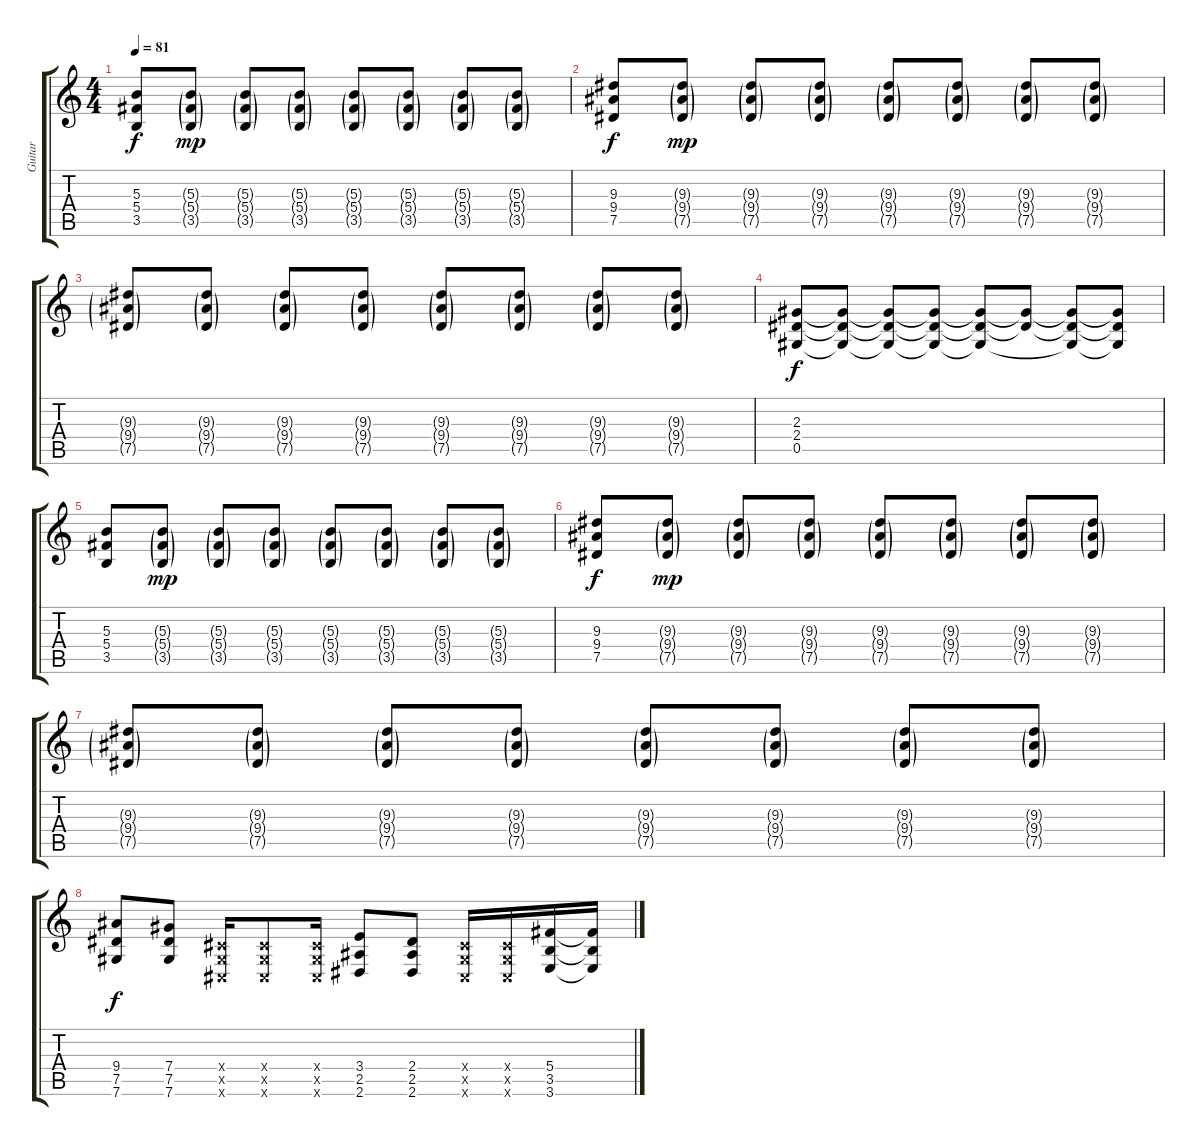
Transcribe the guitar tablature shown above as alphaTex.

\track ("Guitar" "Guitar") {instrument overdrivenguitar}
\staff {score tabs}
\tuning (Eb4 Bb3 Gb3 Db3 Ab2 Db2) {hide}
\ts (4 4)
\tempo 81
\clef g2
\ks c
(5.3 5.4 3.5).8{dy f volume 13} (5.3{g} 5.4{g} 3.5{g}).8{dy mp volume 11 balance 16} (5.3{g} 5.4{g} 3.5{g}).8{balance 0} (5.3{g} 5.4{g} 3.5{g}).8{balance 16} (5.3{g} 5.4{g} 3.5{g}).8{balance 0} (5.3{g} 5.4{g} 3.5{g}).8{balance 16} (5.3{g} 5.4{g} 3.5{g}).8{balance 0} (5.3{g} 5.4{g} 3.5{g}).8{balance 16} |
(9.3 9.4 7.5).8{dy f volume 13} (9.3{g} 9.4{g} 7.5{g}).8{dy mp volume 11 balance 16} (9.3{g} 9.4{g} 7.5{g}).8{balance 0} (9.3{g} 9.4{g} 7.5{g}).8{balance 16} (9.3{g} 9.4{g} 7.5{g}).8{balance 0} (9.3{g} 9.4{g} 7.5{g}).8{balance 16} (9.3{g} 9.4{g} 7.5{g}).8{balance 0} (9.3{g} 9.4{g} 7.5{g}).8{balance 16} |
(9.3{g} 9.4{g} 7.5{g}).8 (9.3{g} 9.4{g} 7.5{g}).8{volume 11 balance 16} (9.3{g} 9.4{g} 7.5{g}).8{balance 0} (9.3{g} 9.4{g} 7.5{g}).8{balance 16} (9.3{g} 9.4{g} 7.5{g}).8{balance 0} (9.3{g} 9.4{g} 7.5{g}).8{balance 16} (9.3{g} 9.4{g} 7.5{g}).8{balance 0} (9.3{g} 9.4{g} 7.5{g}).8{balance 16} |
(2.3 2.4 0.5).8{dy f instrument electricguitarclean} (2.3{t} 2.4{t} 0.5{t}).8{volume 11} (2.3{t} 2.4{t} 0.5{t}).8 (2.3{t} 2.4{t} 0.5{t}).8 (2.3{t} 2.4{t} 0.5{t}).8 (2.3{t} 2.4{t}).8 (2.3{t} 2.4{t} 0.5{t}).8 (2.3{t} 2.4{t} 0.5{t}).8 |
(5.3 5.4 3.5).8{volume 13} (5.3{g} 5.4{g} 3.5{g}).8{dy mp volume 11 balance 16} (5.3{g} 5.4{g} 3.5{g}).8{balance 0} (5.3{g} 5.4{g} 3.5{g}).8{balance 16} (5.3{g} 5.4{g} 3.5{g}).8{balance 0} (5.3{g} 5.4{g} 3.5{g}).8{balance 16} (5.3{g} 5.4{g} 3.5{g}).8{balance 0} (5.3{g} 5.4{g} 3.5{g}).8{balance 16} |
(9.3 9.4 7.5).8{dy f volume 13} (9.3{g} 9.4{g} 7.5{g}).8{dy mp volume 11 balance 16} (9.3{g} 9.4{g} 7.5{g}).8{balance 0} (9.3{g} 9.4{g} 7.5{g}).8{balance 16} (9.3{g} 9.4{g} 7.5{g}).8{balance 0} (9.3{g} 9.4{g} 7.5{g}).8{balance 16} (9.3{g} 9.4{g} 7.5{g}).8{balance 0} (9.3{g} 9.4{g} 7.5{g}).8{balance 16} |
(9.3{g} 9.4{g} 7.5{g}).8 (9.3{g} 9.4{g} 7.5{g}).8{volume 11 balance 16} (9.3{g} 9.4{g} 7.5{g}).8{balance 0} (9.3{g} 9.4{g} 7.5{g}).8{balance 16} (9.3{g} 9.4{g} 7.5{g}).8{balance 0} (9.3{g} 9.4{g} 7.5{g}).8{balance 16} (9.3{g} 9.4{g} 7.5{g}).8{balance 0} (9.3{g} 9.4{g} 7.5{g}).8{balance 16} |
(9.4 7.5 7.6).8{dy f volume 13 balance 8 instrument overdrivenguitar} (7.4 7.5 7.6).8 (0.4{x} 0.5{x} 0.6{x}).16 (0.4{x} 0.5{x} 0.6{x}).8 (0.4{x} 0.5{x} 0.6{x}).16 (3.4 2.5 2.6).8 (2.4 2.5 2.6).8 (0.4{x} 0.5{x} 0.6{x}).16 (0.4{x} 0.5{x} 0.6{x}).16 (5.4 3.5 3.6).16 (5.4{t} 3.5{t} 3.6{t}).16
